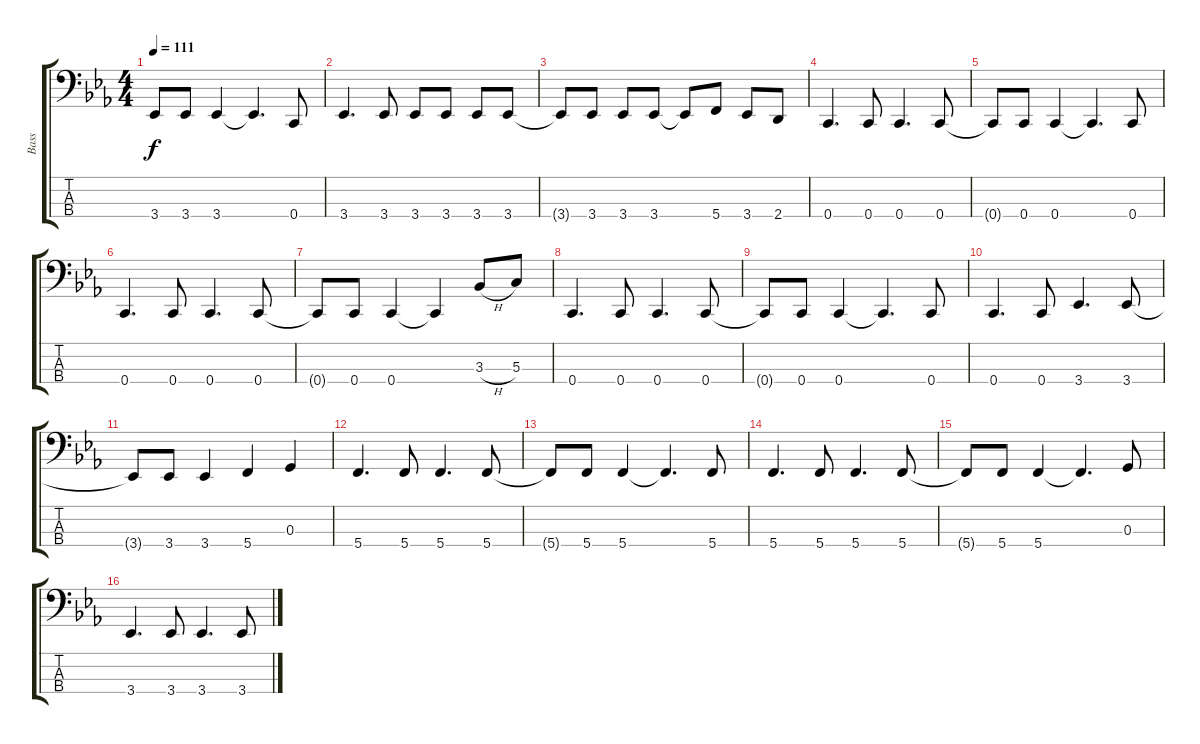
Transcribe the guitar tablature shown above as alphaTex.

\track ("Bass" "Bass") {instrument electricbassfinger}
\staff {score tabs}
\tuning (G2 C2 G1 C1) {hide}
\ts (4 4)
\tempo 111
\clef f4
\ks eb
3.4{t}.8{dy f} 3.4.8 3.4.4 3.4{t}.4{d} 0.4.8 |
3.4.4{d} 3.4.8 3.4.8 3.4.8 3.4.8 3.4.8 |
3.4{t}.8 3.4.8 3.4.8 3.4.8 3.4{t}.8 5.4.8 3.4.8 2.4.8 |
0.4.4{d} 0.4.8 0.4.4{d} 0.4.8 |
0.4{t}.8 0.4.8 0.4.4 0.4{t}.4{d} 0.4.8 |
0.4.4{d} 0.4.8 0.4.4{d} 0.4.8 |
0.4{t}.8 0.4.8 0.4.4 0.4{t}.4 3.3{h}.8 5.3.8 |
0.4.4{d} 0.4.8 0.4.4{d} 0.4.8 |
0.4{t}.8 0.4.8 0.4.4 0.4{t}.4{d} 0.4.8 |
0.4.4{d} 0.4.8 3.4.4{d} 3.4.8 |
3.4{t}.8 3.4.8 3.4.4 5.4.4 0.3.4 |
5.4.4{d} 5.4.8 5.4.4{d} 5.4.8 |
5.4{t}.8 5.4.8 5.4.4 5.4{t}.4{d} 5.4.8 |
5.4.4{d} 5.4.8 5.4.4{d} 5.4.8 |
5.4{t}.8 5.4.8 5.4.4 5.4{t}.4{d} 0.3.8 |
3.4.4{d} 3.4.8 3.4.4{d} 3.4.8
